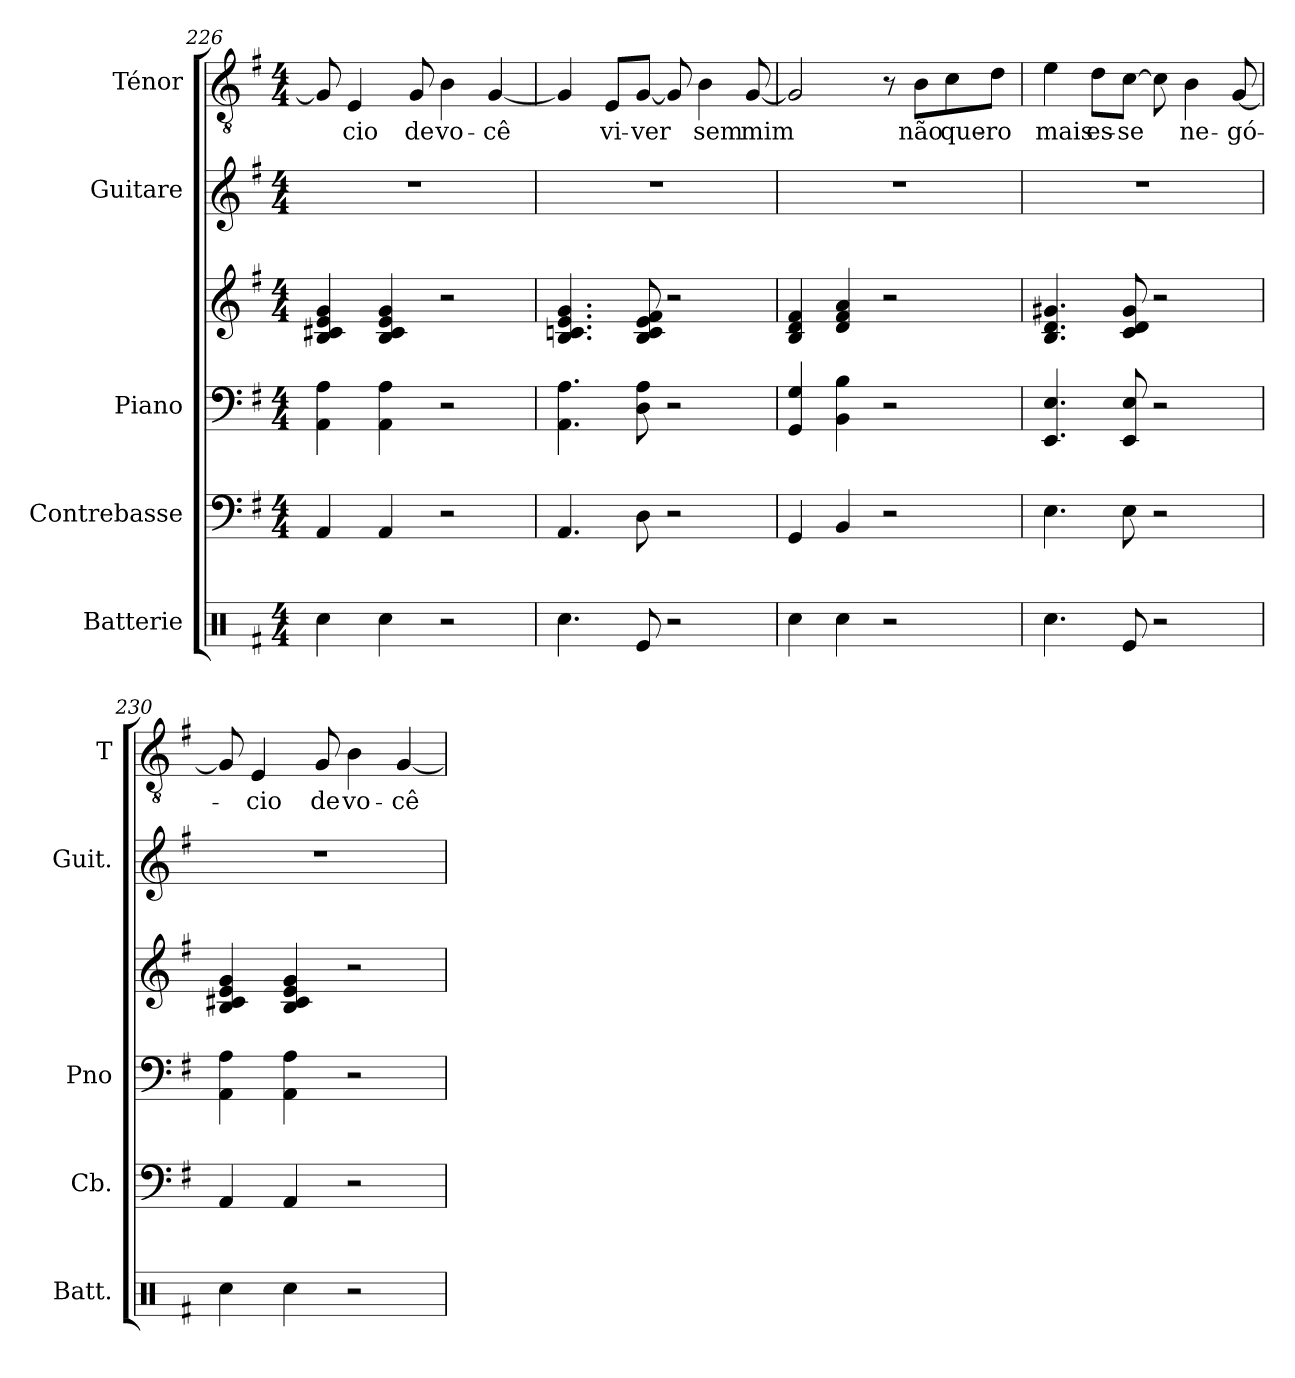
**kern	**kern	**kern	**kern	**kern	**kern	**text
*part5	*part4	*part3	*part3	*part2	*part1	*part1
*staff6	*staff5	*staff4	*staff3	*staff2	*staff1	*staff1
*I"Batterie	*I"Contrebasse	*I"Piano	*	*I"Guitare	*I"Ténor	*
*I'Batt.	*I'Cb.	*I'Pno	*	*I'Guit.	*I'T	*
*clefX	*clefF4	*clefF4	*clefG2	*clefG2	*clefGv2	*
*	*ITrd7c12	*	*	*ITrd7c12	*	*
*k[f#]	*k[f#]	*k[f#]	*k[f#]	*k[f#]	*k[f#]	*
*G:	*G:	*G:	*G:	*G:	*G:	*
*M4/4	*M4/4	*M4/4	*M4/4	*M4/4	*M4/4	*
=226	=226	=226	=226	=226	=226	=226
4Rcc\	4AAA/	4AA\ 4A\	4B/ 4c#X/ 4e/ 4g/	1r	8G/]	.
!	!	!	!	!	!	!LO:LY:b
.	.	.	.	.	4E/	-cio
4Rcc\	4AAA/	4AA\ 4A\	4B/ 4c#/ 4e/ 4g/	.	.	.
!	!	!	!	!	!	!LO:LY:b
.	.	.	.	.	8G/	de
!	!	!	!	!	!	!LO:LY:b
2r	2r	2r	2r	.	4B\	vo-
!	!	!	!	!	!	!LO:LY:b
.	.	.	.	.	[4G/	-cê
=227	=227	=227	=227	=227	=227	=227
4.Rcc\	4.AAA/	4.AA\ 4.A\	4.B/ 4.cn/ 4.e/ 4.g/	1r	4G/]	.
!	!	!	!	!	!	!LO:LY:b
.	.	.	.	.	8E/L	vi-
!	!	!	!	!	!	!LO:LY:b
8Re/	8DD\	8D\ 8A\	8B/ 8c/ 8e/ 8f#/	.	[8G/J	-ver
2r	2r	2r	2r	.	8G/]	.
!	!	!	!	!	!	!LO:LY:b
.	.	.	.	.	4B\	sem
!	!	!	!	!	!	!LO:LY:b
.	.	.	.	.	[8G/	mim
=228	=228	=228	=228	=228	=228	=228
4Rcc\	4GGG/	4GG/ 4G/	4B/ 4d/ 4f#/	1r	2G/]	.
4Rcc\	4BBB/	4BB\ 4B\	4d/ 4f#/ 4a/	.	.	.
2r	2r	2r	2r	.	8r	.
!	!	!	!	!	!	!LO:LY:b
.	.	.	.	.	8B\L	não
!	!	!	!	!	!	!LO:LY:b
.	.	.	.	.	8c\	que-
!	!	!	!	!	!	!LO:LY:b
.	.	.	.	.	8d\J	-ro
!!LO:PB:g=z
=229	=229	=229	=229	=229	=229	=229
!	!	!	!	!	!	!LO:LY:b
4.Rcc\	4.EE\	4.EE/ 4.E/	4.B/ 4.d/ 4.g#X/	1r	4e\	mais
!	!	!	!	!	!	!LO:LY:b
.	.	.	.	.	8d\L	es-
!	!	!	!	!	!	!LO:LY:b
8Re/	8EE\	8EE/ 8E/	8c/ 8d/ 8g#/	.	[8c\J	-se
2r	2r	2r	2r	.	8c\]	.
!	!	!	!	!	!	!LO:LY:b
.	.	.	.	.	4B\	ne-
!	!	!	!	!	!	!LO:LY:b
.	.	.	.	.	[8G/	-gó-
=230	=230	=230	=230	=230	=230	=230
4Rcc\	4AAA/	4AA\ 4A\	4B/ 4c#X/ 4e/ 4g/	1r	8G/]	.
!	!	!	!	!	!	!LO:LY:b
.	.	.	.	.	4E/	-cio
4Rcc\	4AAA/	4AA\ 4A\	4B/ 4c#/ 4e/ 4g/	.	.	.
!	!	!	!	!	!	!LO:LY:b
.	.	.	.	.	8G/	de
!	!	!	!	!	!	!LO:LY:b
2r	2r	2r	2r	.	4B\	vo-
!	!	!	!	!	!	!LO:LY:b
.	.	.	.	.	[4G/	-cê
=	=	=	=	=	=	=
*-	*-	*-	*-	*-	*-	*-
